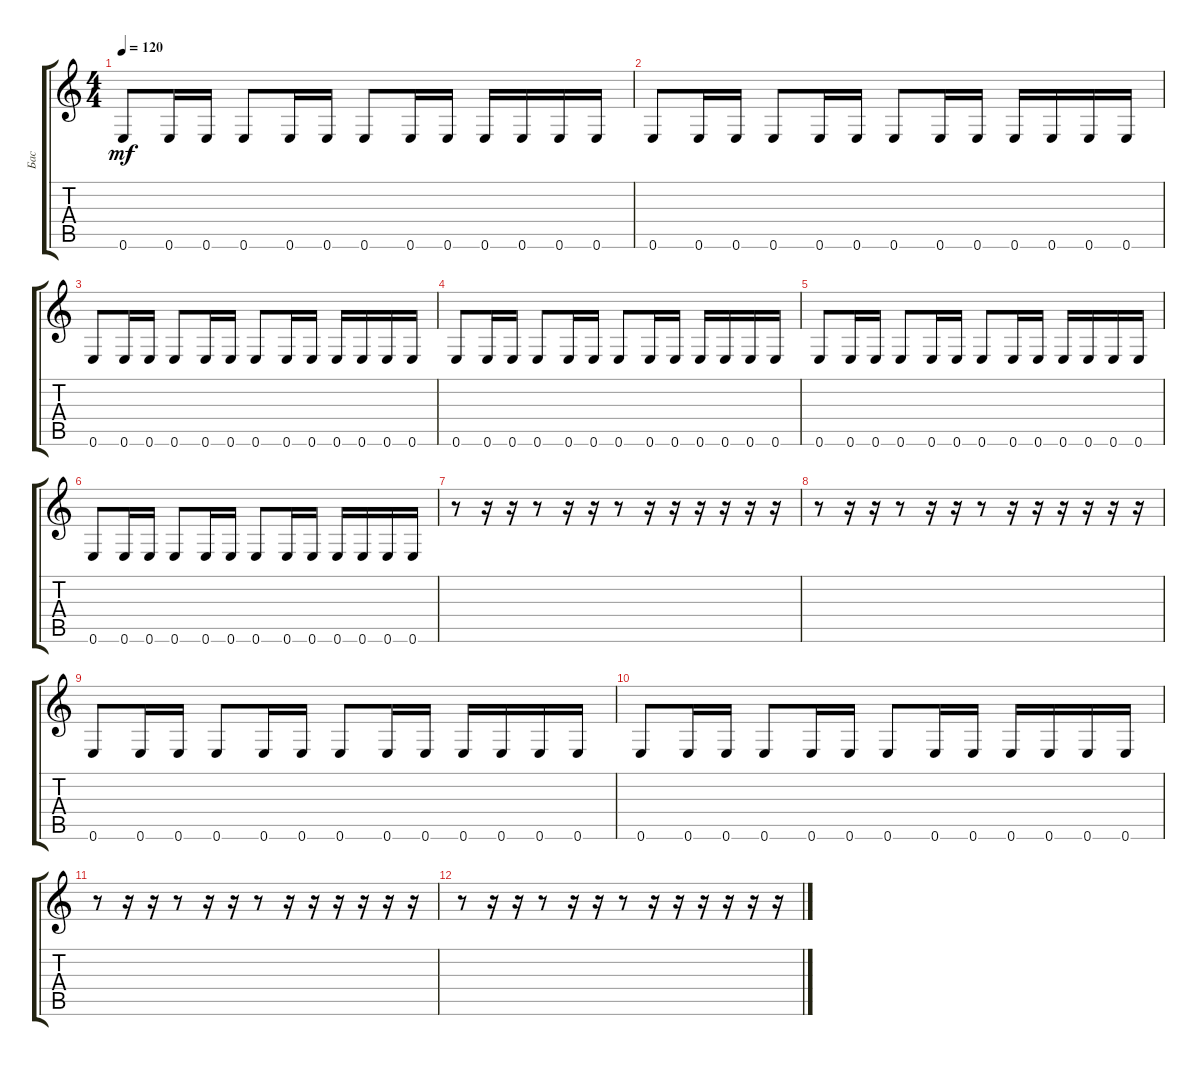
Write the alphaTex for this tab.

\track ("Бас" "Бас") {instrument acousticguitarnylon}
\staff {score tabs}
\tuning (E4 B3 G3 D3 A2 E2) {hide}
\ts (4 4)
\tempo 120
\clef g2
\ks c
0.6.8{dy mf} 0.6.16 0.6.16 0.6.8 0.6.16 0.6.16 0.6.8 0.6.16 0.6.16 0.6.16 0.6.16 0.6.16 0.6.16 |
0.6.8 0.6.16 0.6.16 0.6.8 0.6.16 0.6.16 0.6.8 0.6.16 0.6.16 0.6.16 0.6.16 0.6.16 0.6.16 |
0.6.8 0.6.16 0.6.16 0.6.8 0.6.16 0.6.16 0.6.8 0.6.16 0.6.16 0.6.16 0.6.16 0.6.16 0.6.16 |
0.6.8 0.6.16 0.6.16 0.6.8 0.6.16 0.6.16 0.6.8 0.6.16 0.6.16 0.6.16 0.6.16 0.6.16 0.6.16 |
0.6.8 0.6.16 0.6.16 0.6.8 0.6.16 0.6.16 0.6.8 0.6.16 0.6.16 0.6.16 0.6.16 0.6.16 0.6.16 |
0.6.8 0.6.16 0.6.16 0.6.8 0.6.16 0.6.16 0.6.8 0.6.16 0.6.16 0.6.16 0.6.16 0.6.16 0.6.16 |
r.8 r.16 r.16 r.8 r.16 r.16 r.8 r.16 r.16 r.16 r.16 r.16 r.16 |
r.8 r.16 r.16 r.8 r.16 r.16 r.8 r.16 r.16 r.16 r.16 r.16 r.16 |
0.6.8 0.6.16 0.6.16 0.6.8 0.6.16 0.6.16 0.6.8 0.6.16 0.6.16 0.6.16 0.6.16 0.6.16 0.6.16 |
0.6.8 0.6.16 0.6.16 0.6.8 0.6.16 0.6.16 0.6.8 0.6.16 0.6.16 0.6.16 0.6.16 0.6.16 0.6.16 |
r.8 r.16 r.16 r.8 r.16 r.16 r.8 r.16 r.16 r.16 r.16 r.16 r.16 |
r.8 r.16 r.16 r.8 r.16 r.16 r.8 r.16 r.16 r.16 r.16 r.16 r.16
